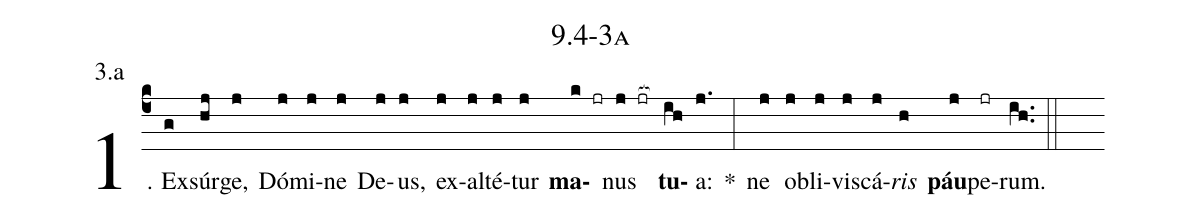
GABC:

name: 9.4-3a;
annotation: 3.a;
%%
(c4)1. Ex(g)súr(hj)ge,(j) Dó(j)mi(j)ne(j) De(j)us,(j) ex(j)al(j)té(j)tur(j) <b>ma</b>(k jr)nus(j jr[ocb:1{]) <b>tu</b>(ih[ocb:0}])a:(j.) *(:) ne(j) ob(j)li(j)vis(j)cá(j)<i>ris</i>(h) <b>páu</b>(j)pe(jr)rum.(ih..) (::)


%E(j) u(j) o(j) u(h) a(j) e.(ih..) (::)
